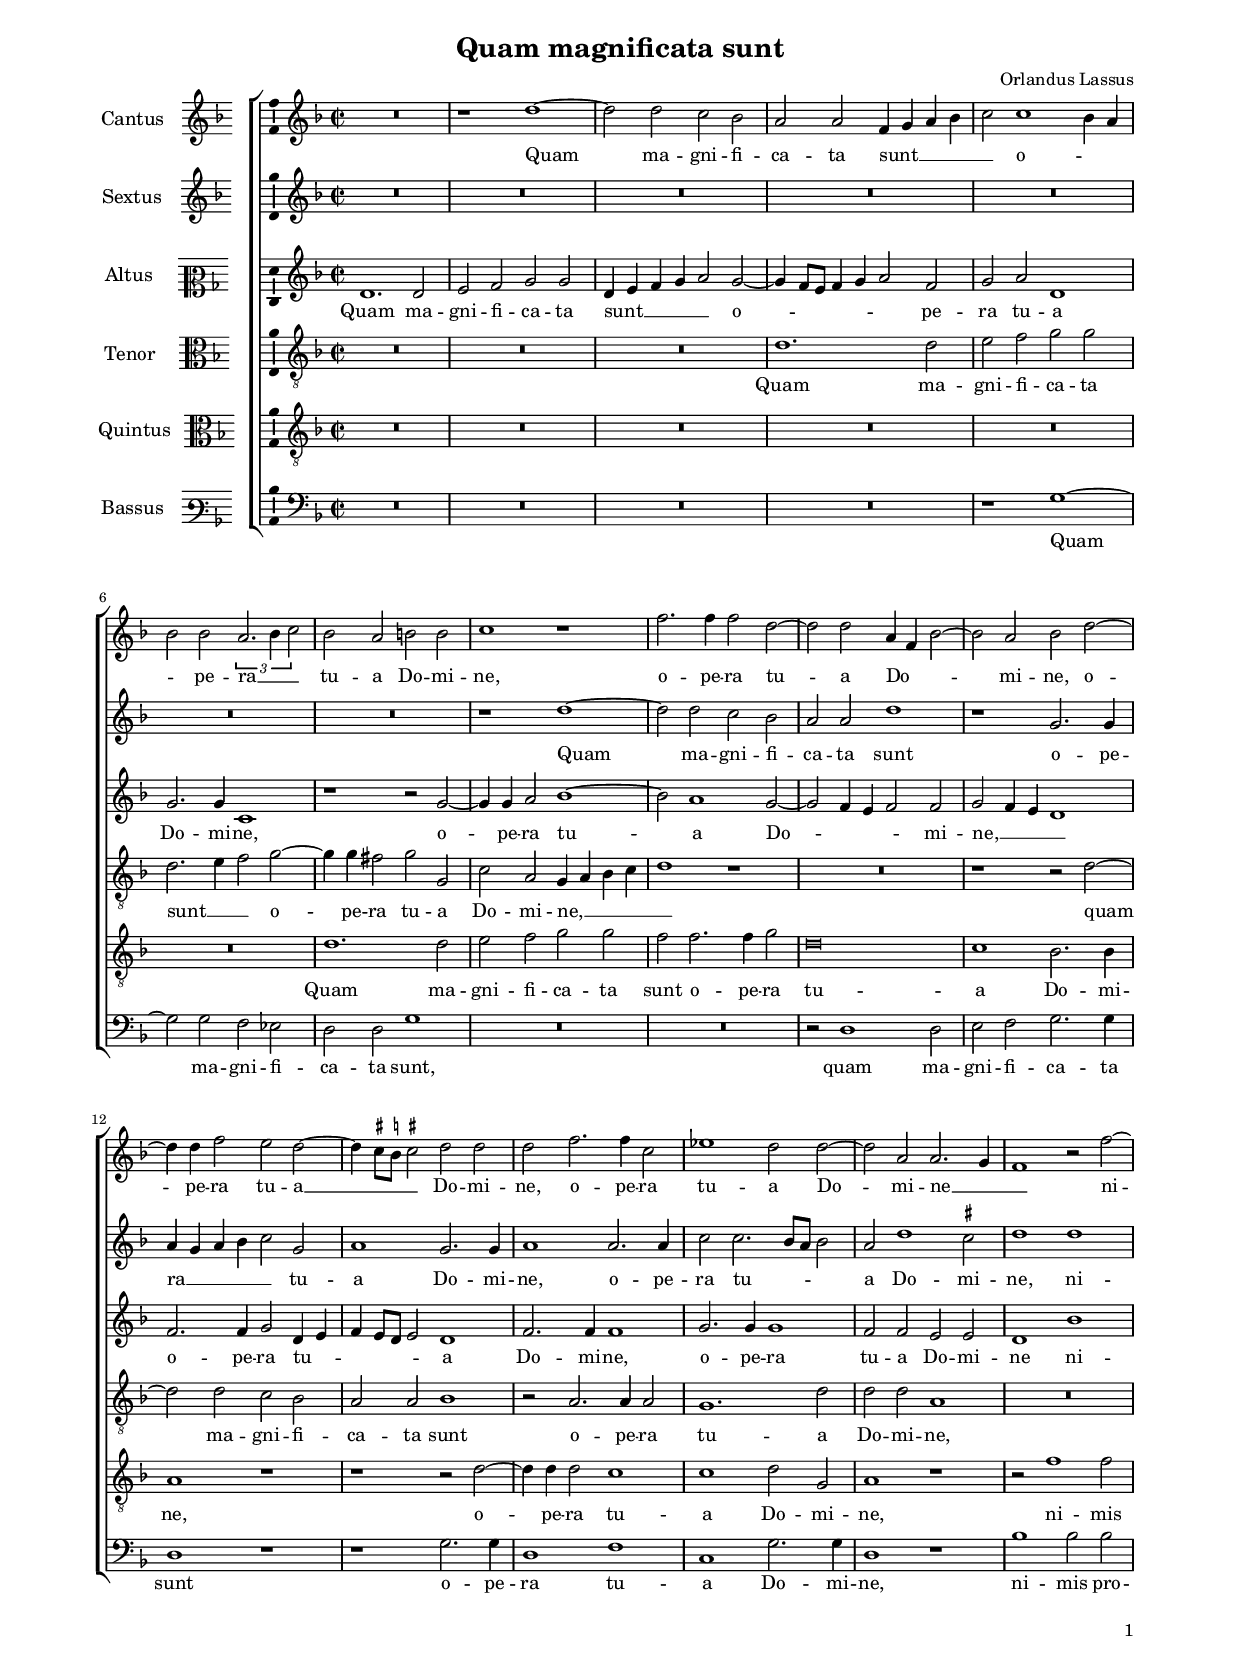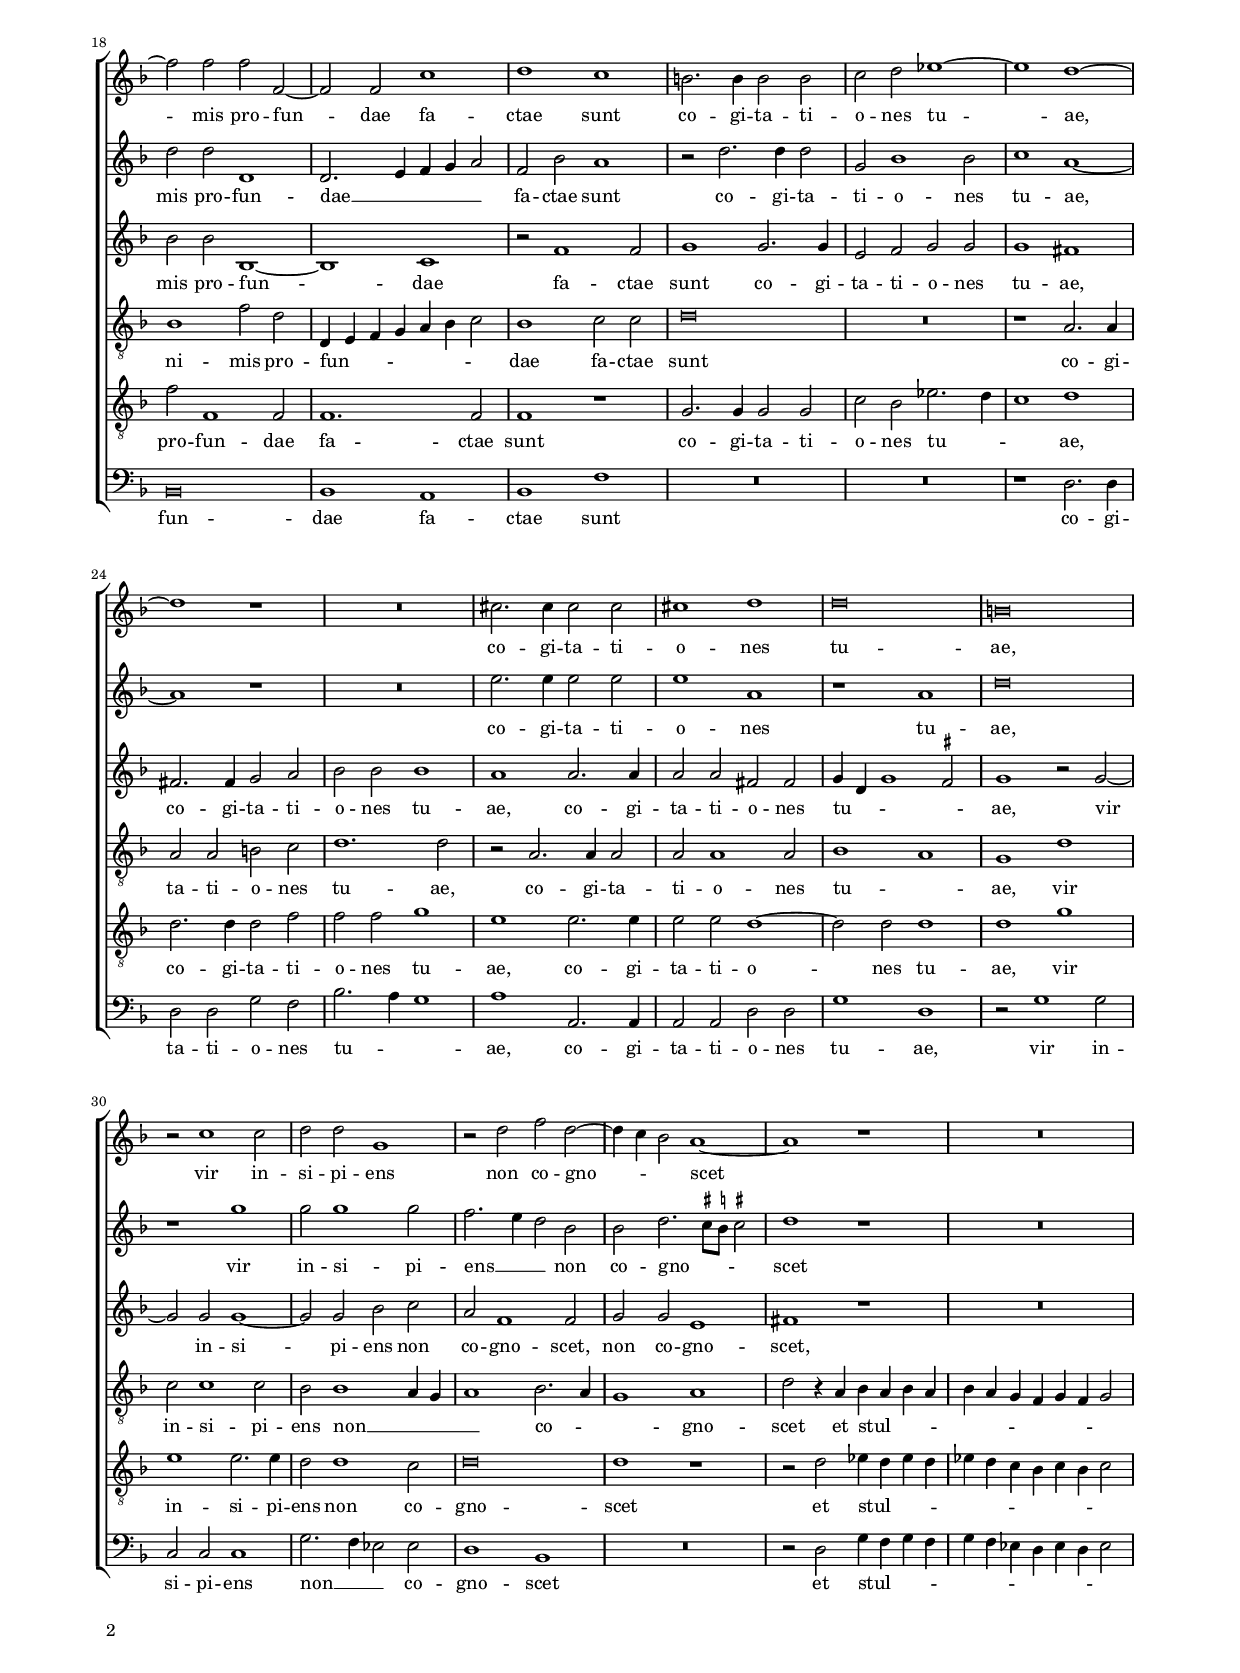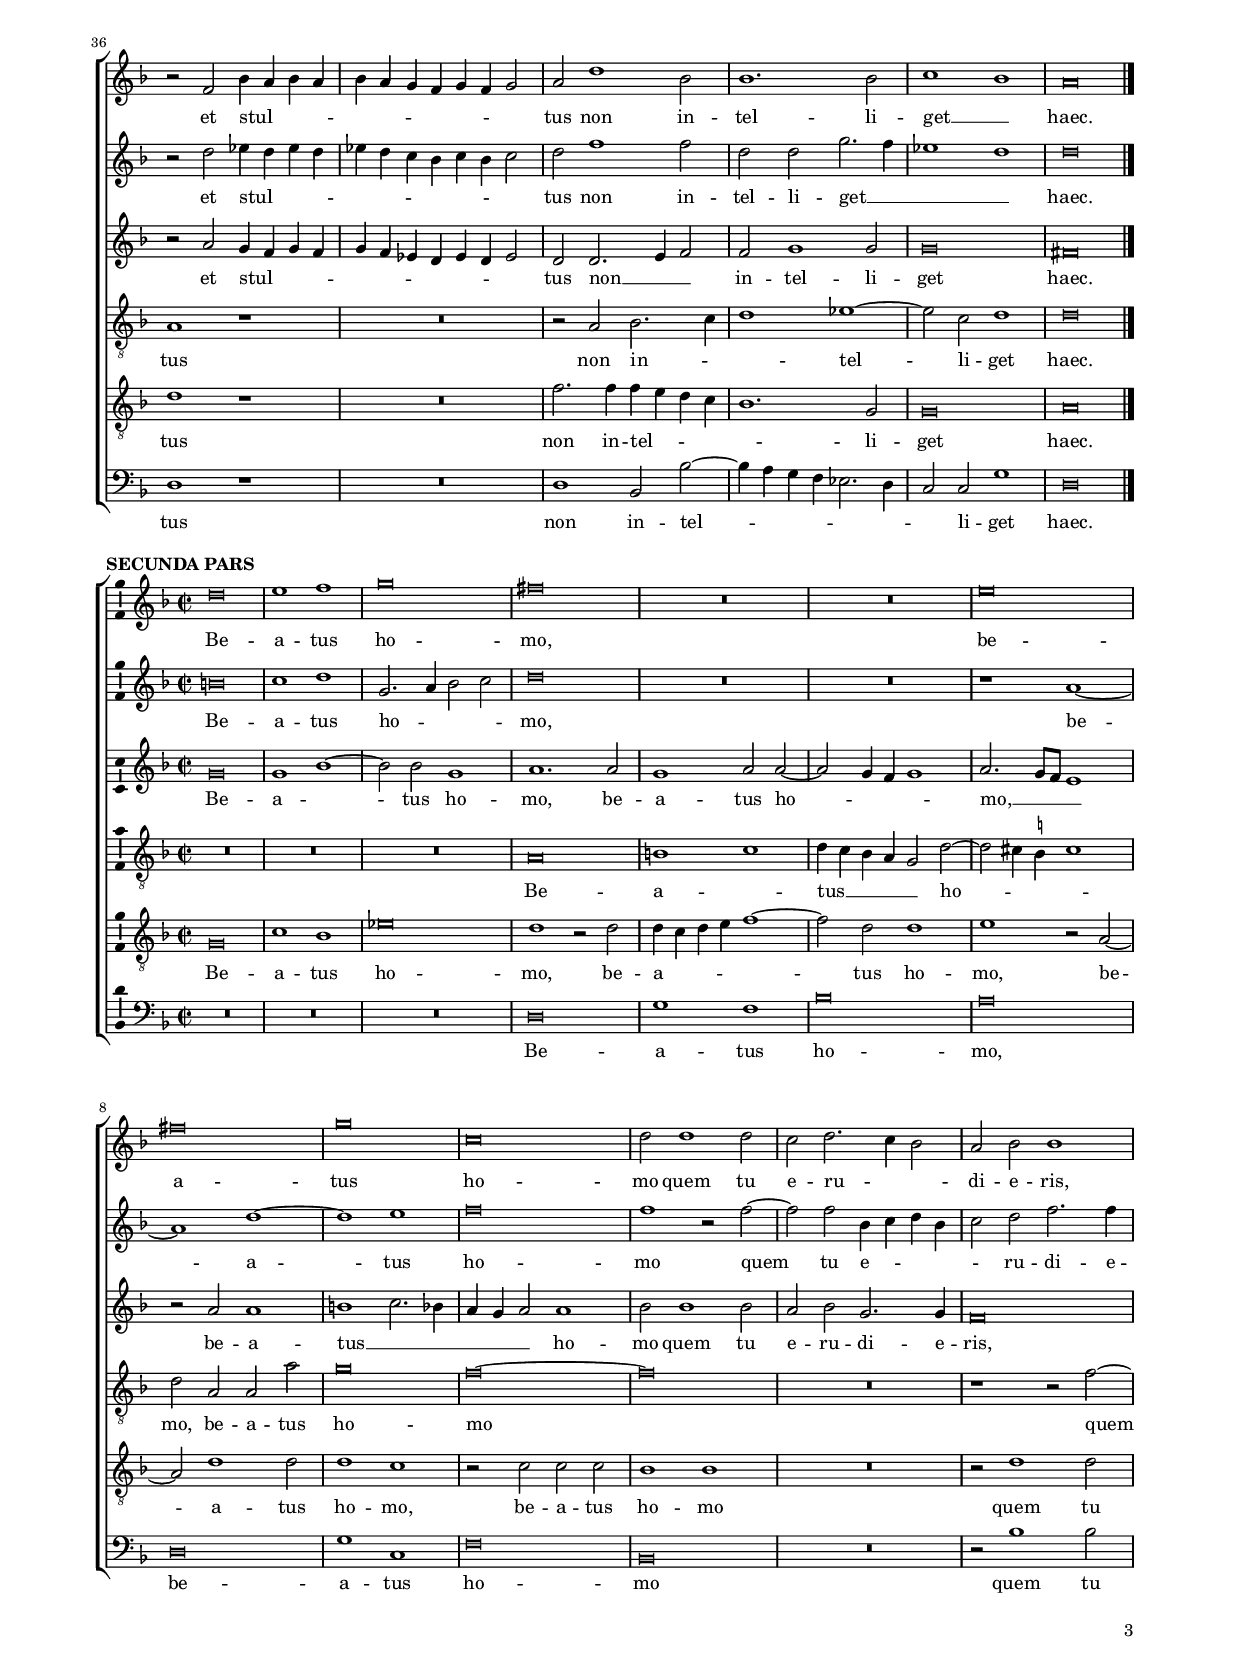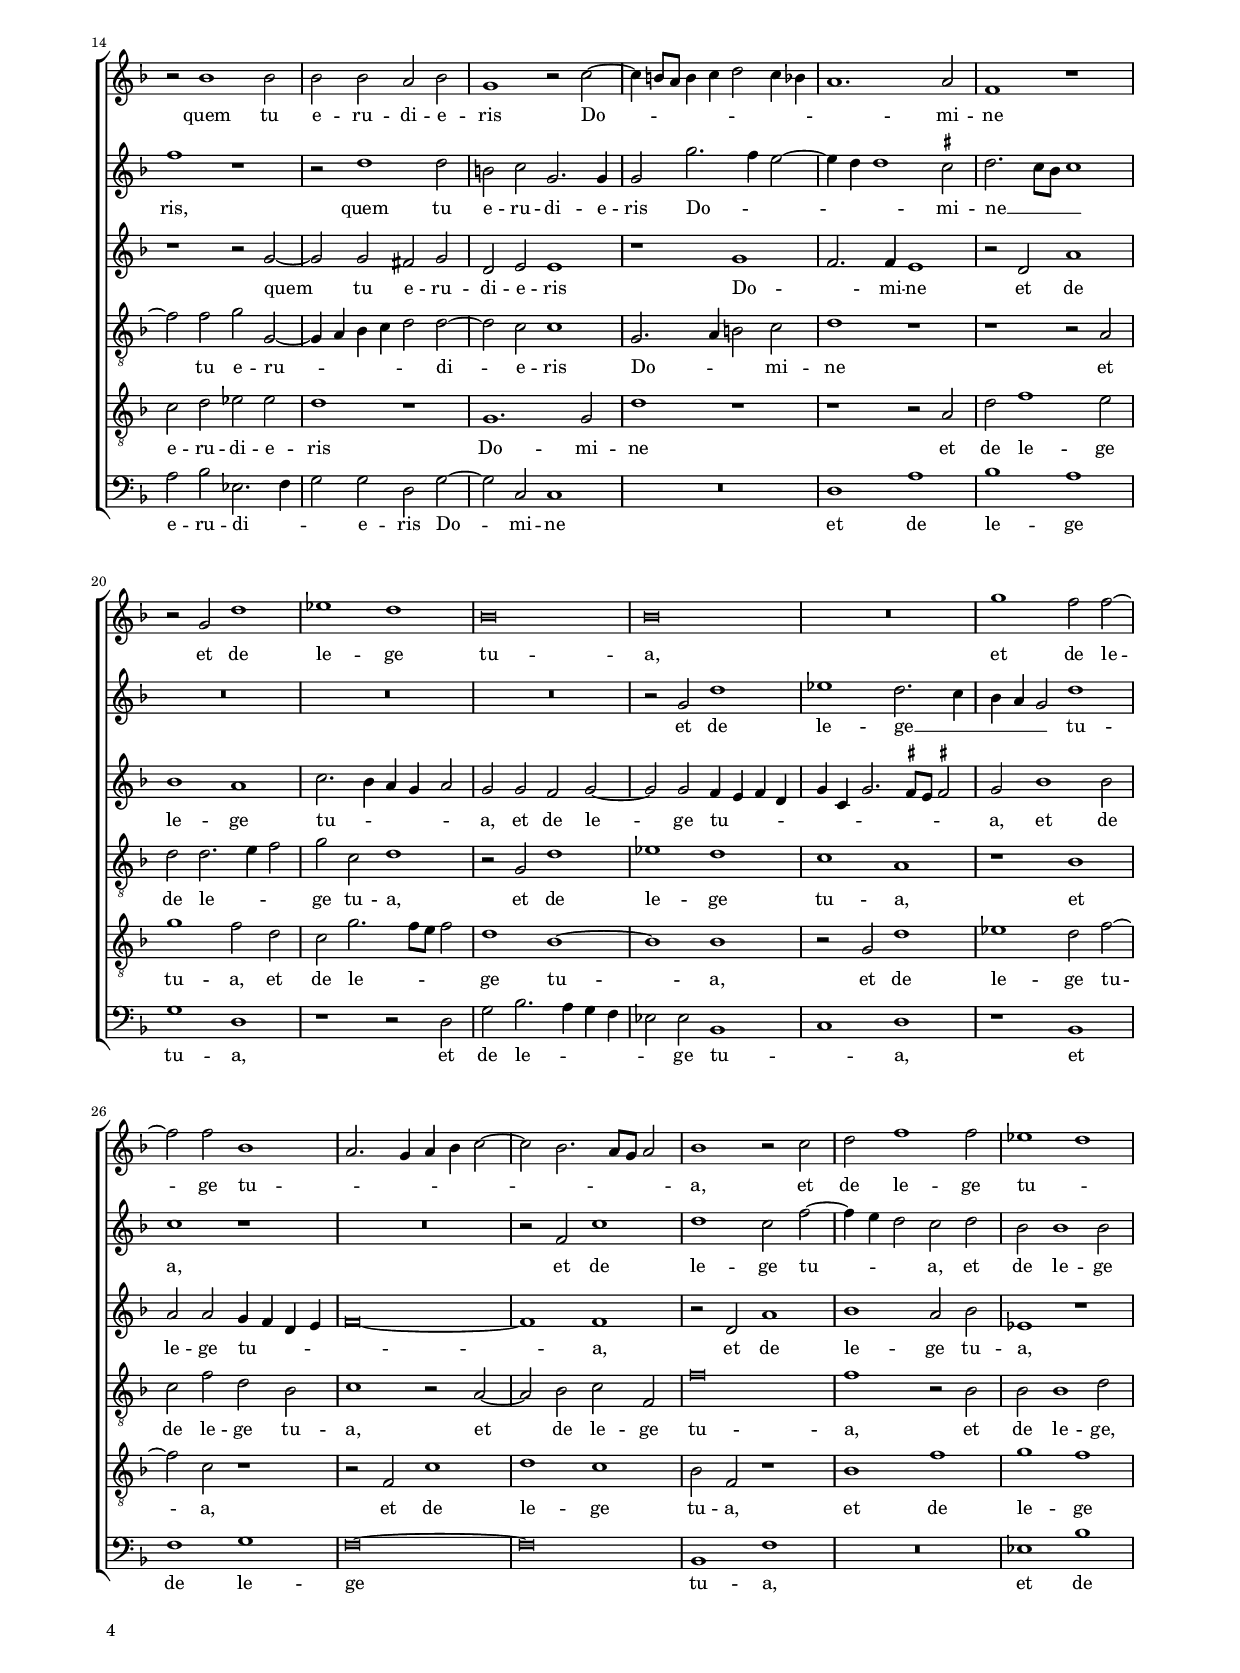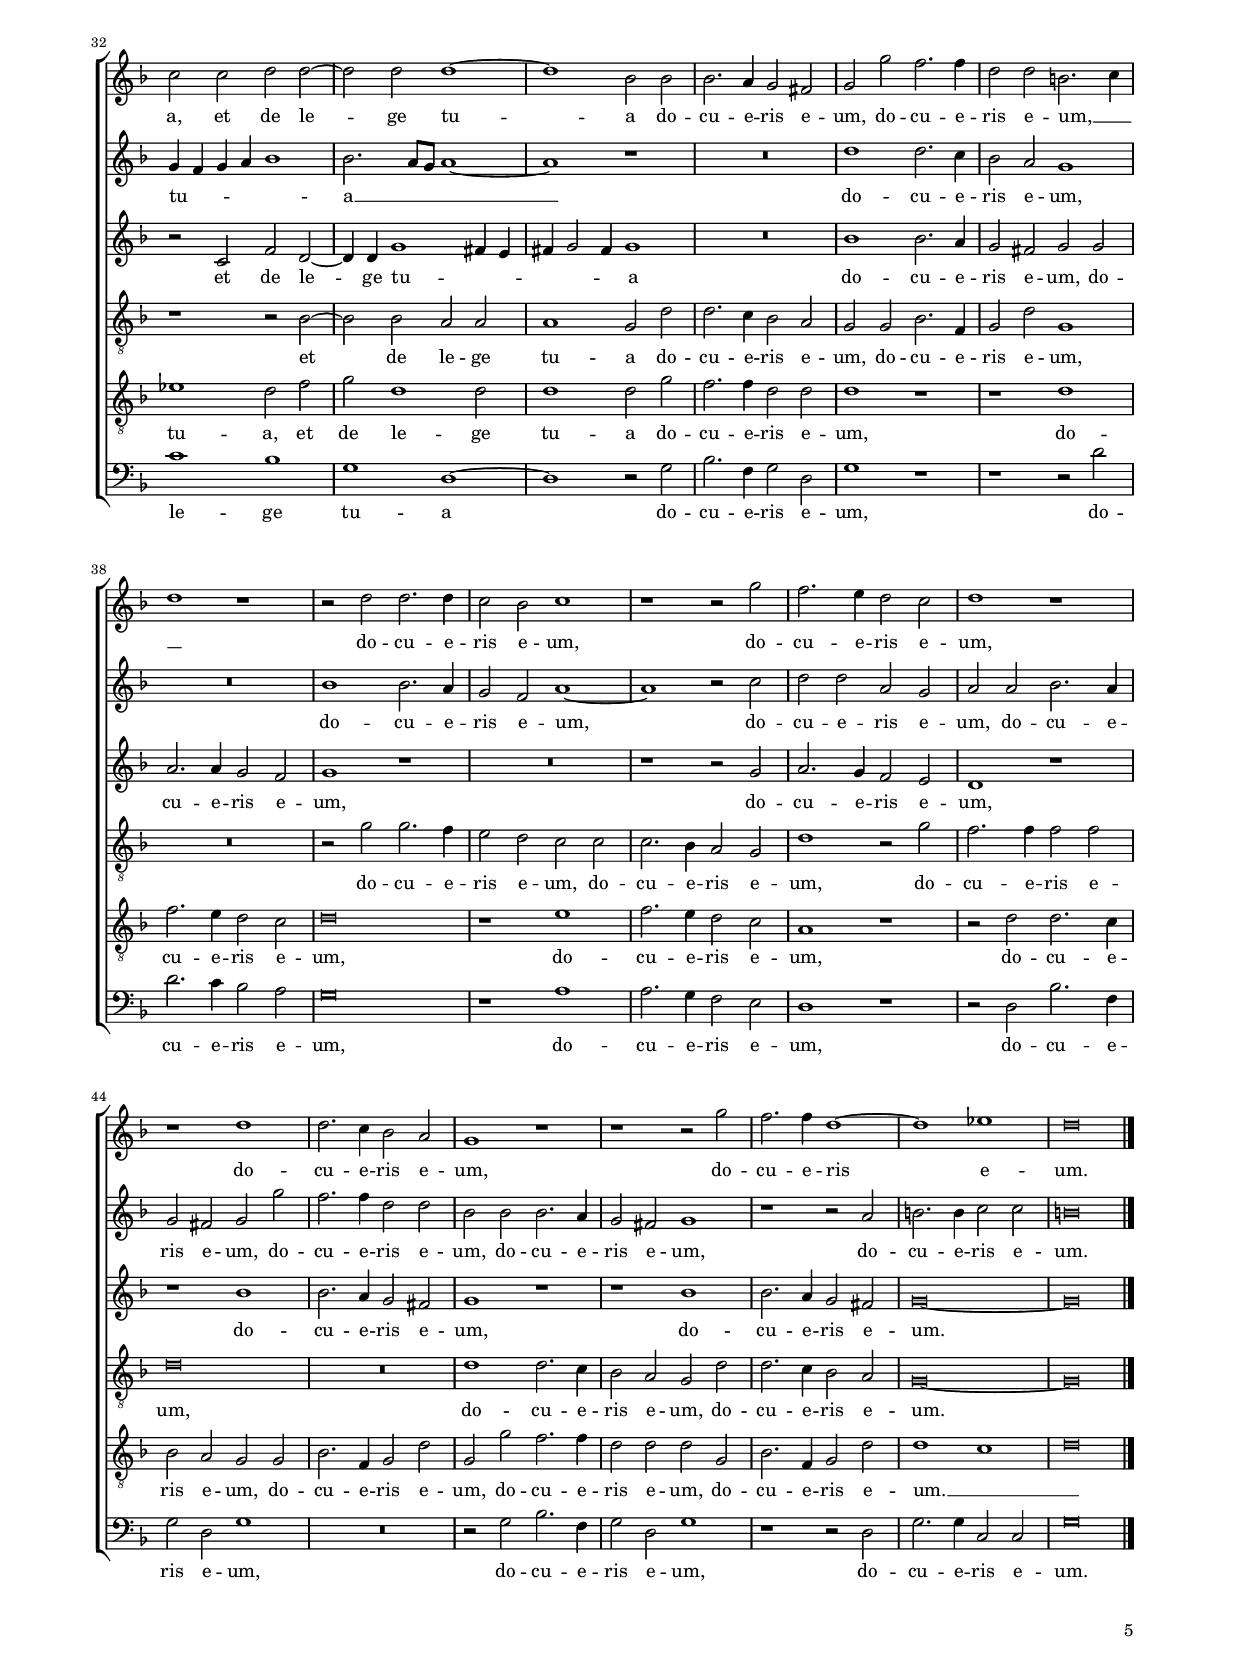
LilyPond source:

\header
{
  title="Quam magnificata sunt"
  composer="Orlandus Lassus"
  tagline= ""
}

\version "2.22.0"
\include "deutsch.ly"
#(set-global-staff-size 15)
% #(set-default-paper-size "letter")
#(ly:set-option 'point-and-click #f)


	ficta = { \once \set suggestAccidentals = ##t }
	
	forget = #(define-music-function (music) (ly:music?) #{
		\accidentalStyle forget
		$music
		\accidentalStyle default
		#})


\paper
	{
	top-margin = 1.5 \cm
	bottom-margin = 1 \cm
	left-margin = 1.8 \cm
	right-margin = 1.8 \cm
	ragged-bottom = ##f
	ragged-last-bottom = ##t
	print-page-number = ##f
	score-system-spacing = #'((basic-distance . 17) (minimum-distance . 14) (padding . 5) (strechability . 250))
	system-system-spacing = #'((basic-distance . 17) (minimum-distance . 14) (padding . 5) (strechability . 250))
    oddFooterMarkup=\markup   \fill-line { "" \fromproperty #'page:page-number-string }
    evenFooterMarkup=\markup  \fill-line { \fromproperty #'page:page-number-string "" }
    last-bottom-spacing = #'((basic-distance . 12) (minimum-distance . 7) (padding . 4))
	systems-per-page = 3
%	min-systems-per-page = 3
	}

global = {
	\key f \major
	\time 2/2 \set Score.measureLength = #(ly:make-moment 2/1)
    \set Score.tempoHideNote = ##t
    \tempo 2 = 90
    \skip 1*2*41 \bar "|."
	}


incipitcantus = \markup { \score {
	{
	\set Staff.instrumentName = \markup { \fontsize #1 "Cantus" }
	\key f \major
	\clef violin
	s4 \bar ""
	}
	\layout  {
	raggedright = ##t
	indent = 1.6 \cm
	line-width = 2.2 \cm
	\context { \Staff \remove Time_signature_engraver }
	\override Staff.Clef.Y-extent = #'(0 . 0)
	}} \hspace #1 }


incipitsextus = \markup { \score {
	{
	\set Staff.instrumentName = \markup { \fontsize #1 "Sextus" }
	\key f \major
	\clef violin
	s4 \bar ""
	}
	\layout  {
	raggedright = ##t
	indent = 1.6 \cm
	line-width = 2.2 \cm
	\context { \Staff \remove Time_signature_engraver }
	\override Staff.Clef.Y-extent = #'(0 . 0)
	}} \hspace #1 }
      
      
incipitaltus = \markup { \score {
	{
	\set Staff.instrumentName = \markup { \fontsize #1 "Altus" }
	\key f \major
	\clef mezzosoprano
        s4 \bar ""
	}
	\layout  {
	raggedright = ##t
	indent = 1.6 \cm
	line-width = 2.2 \cm
	\context { \Staff \remove Time_signature_engraver }
	\override Staff.Clef.Y-extent = #'(0 . 0)
	}} \hspace #1 }


incipittenor = \markup { \score {
	{
	\set Staff.instrumentName = \markup { \fontsize #1 "Tenor" }
	\key f \major
	\clef alto
	s4 \bar ""
	}
	\layout  {
	raggedright = ##t
	indent = 1.6 \cm
	line-width = 2.2 \cm
	\context { \Staff \remove Time_signature_engraver }
	\override Staff.Clef.Y-extent = #'(0 . 0)
	}} \hspace #1 }
      
      
incipitquintus = \markup { \score {
	{
	\set Staff.instrumentName = \markup { \fontsize #1 "Quintus" }
	\key f \major
	\clef alto
	s4 \bar ""
	}
	\layout  {
	raggedright = ##t
	indent = 1.6 \cm
	line-width = 2.2 \cm
	\context { \Staff \remove Time_signature_engraver }
	\override Staff.Clef.Y-extent = #'(0 . 0)
	}} \hspace #1 }
      
      
incipitbassus = \markup { \score {
	{
	\set Staff.instrumentName = \markup { \fontsize #1 "Bassus" }
	\key f \major
	\clef varbaritone
	s4 \bar ""
	}
	\layout  {
	raggedright = ##t
	indent = 1.6 \cm
	line-width = 2.2 \cm
	\context { \Staff \remove Time_signature_engraver }
	\override Staff.Clef.Y-extent = #'(0 . 0)
	}} \hspace #1 }


cantus =  \relative c''
	{
	R\breve
	r1 d~
	d2 d c b
	a2 a f4 g a b
%5
	c2 c1 b4 a |
        b2 b \tuplet 3/2 { a2. b4 c2 }
	b2 a h h
	c1 r
	f2. f4 f2 d~
%10
	d2 d a4 f b2~ |
	b2 a b d~
	d4 d f2 e d~
	d4 \ficta cis8 \ficta h \ficta cis!2 d d
	d2 f2. f4 c2
%15
	es1 d2 d~ |
	d2 a a2. g4
	f1 r2 f'~
	f2 f f f,~
	f2 f c'1
%20
	d1 c |
	h2. h4 h2 h
	c2 d es1~
	es1 d~
	d1 r
%25
	R\breve |
	cis2. cis4 cis2 cis
	cis1 d
	d\breve
	h\breve
%30
	r2 c1 c2 |
	d2 d g,1
	r2 d' f d~
	d4 c b2 a1~
	a1 r
%35
	R\breve |
	r2 f b4 a b a
	b4 a g f g f g2
	a2 d1 b2
	b1. b2
%40
	c1 b |
	a\breve |
	}


sextus = \relative c''
	{
	R\breve
	R\breve
	R\breve
	R\breve
%5
	R\breve |
	R\breve
	R\breve
	r1 d~
	d2 d c b
%10
	a2 a d1 |
	r1 g,2. g4
	a4 g a b c2 g
	a1 g2. g4
	a1 a2. a4
%15
	c2 c2. b8 a b2 |
	a2 d1 \ficta cis2
	d1 d
	d2 d d,1
	d2. e4 f g a2
%20
	f2 b a1 |
	r2 d2. d4 d2
	g,2 b1 b2
	c1 a~
	a1 r
%25
	R\breve |
	e'2. e4 e2 e
	e1 a,
	r1 a
	d\breve
%30
	r1 g |
	g2 g1 g2
	f2. e4 d2 b
	b2 d2. \ficta cis8 \ficta h \ficta cis!2
	d1 r
%35
	R\breve |
	r2 d es4 d es d
	es4 d c b c b c2
	d2 f1 f2
	d2 d g2. f4
%40
	es1 d |
	d\breve |
	}


altus =  \relative c'
    {
	d1. d2
	e2 f g g
	d4 e f g a2 g~
	g4 f8 e f4 g a2 f
%5
	g2 a d,1 |
	g2. g4 c,1
	r1 r2 g'~
	g4 g a2 b1~
	b2 a1 g2~
%10
	g2 f4 e f2 f |
	g2 f4 e d1
	f2. f4 g2 d4 e
	f4 e8 d e2 d1
	f2. f4 f1
%15
	g2. g4 g1 |
	f2 f e e
	d1 b'
	b2 b b,1~
	b1 c
%20
	r2 f1 f2 |
	g1 g2. g4
	e2 f g g
	g1 fis
	fis2. fis4 g2 a
%25
	b2 b b1 |
	a1 a2. a4
	a2 a fis fis
	g4 d g1 \ficta fis2
	g1 r2 g~
%30
	g2 g g1~ |
	g2 g b c
	a2 f1 f2
	g2 g e1
	fis1 r
%35
	R\breve |
	r2 a g4 f g f
	g4 f es d es d es2
	d2 d2. e4 f2
	f2 g1 g2
%40
	g\breve |
	fis\breve |
	}


tenor =  \relative c'
	{
	R\breve
	R\breve
	R\breve
	d1. d2
%5
	e2 f g g |
	d2. e4 f2 g~
	g4 g fis2 g g,
	c2 a g4 a b c
	d1 r
%10
	R\breve |
	r1 r2 d~
	d2 d c b
	a2 a b1
	r2 a2. a4 a2
%15
	g1. d'2 |
	d2 d a1
	R\breve
	b1 f'2 d
	d,4 e f g a b c2
%20
	b1 c2 c |
	d\breve
	R\breve
	r1 a2. a4
	a2 a h c
%25
	d1. d2 |
	r2 a2. a4 a2
	a2 a1 a2
	b1 a
	g1 d'
%30
	c2 c1 c2 |
	b2 b1 a4 g
	a1 b2. a4
	g1 a
	d2 r4 a b a b a
%35
	b4 a g f g f g2 |
	a1 r
	R\breve
	r2 a b2. c4
	d1 es~
%40
	es2 c d1 |
	d\breve |
	}


quintus  =  \relative c'
	{
	R\breve
	R\breve
	R\breve
	R\breve
%5
	R\breve |
	R\breve
	d1. d2
	e2 f g g
	f2 f2. f4 g2
%10
	d\breve |
	c1 b2. b4
	a1 r
	r1 r2 d~
	d4 d d2 c1
%15
	c1 d2 g, |
	a1 r
	r2 f'1 f2
	f2 f,1 f2
	f1. f2
%20
	f1 r |
	g2. g4 g2 g
	c2 b es2. d4
	c1 d
	d2. d4 d2 f
%25
	f2 f g1 |
	e1 e2. e4
	e2 e d1~
	d2 d d1
	d1 g
%30
	e1 e2. e4 |
	d2 d1 c2
	d\breve
	d1 r
	r2 d es4 d es d
%35
	es4 d c b c b c2 |
	d1 r
	R\breve
	f2. f4 f4 e d c
	b1. g2
%40
	g\breve |
	a\breve |
	}


bassus  =  \relative c
	{
	R\breve
	R\breve
	R\breve
	R\breve
%5
	r1 g'~ |
	g2 g f es
	d2 d g1
	R\breve
	R\breve
%10
	r2 d1 d2 |
	e2 f g2. g4
	d1 r
	r1 g2. g4
	d1 f
%15
	c1 g'2. g4 |
	d1 r
	b'1 b2 b
	b,\breve
	b1 a
%20
	b1 f' |
	R\breve
	R\breve
	r1 d2. d4
	d2 d g f
%25
	b2. a4 g1 |
	a1 a,2. a4
	a2 a d d
	g1 d
	r2 g1 g2
%30
	c,2 c c1 |
	g'2. f4 es2 es
	d1 b
	R\breve
	r2 d g4 f g f
%35
	g4 f es d es d es2 |
	d1 r
	R\breve
	d1 b2 b'~
	b4 a g f es2. d4
%40
	c2 c g'1 |
	d\breve |
	}


lyricscantus = \lyricmode {
	Quam ma -- gni -- fi -- ca -- ta sunt __ _ _ _ _ o -- _ _ _ pe -- ra __ _ _ tu -- a Do -- mi -- ne,
        o -- pe -- ra tu -- a Do -- _ _ mi -- ne,
        o -- pe -- ra tu -- a __ _ _ _ Do -- mi -- ne,
        o -- pe -- ra tu -- a Do -- mi -- ne __ _ _
        ni -- mis pro -- fun -- dae fa -- ctae sunt
        co -- gi -- ta -- ti -- o -- nes tu -- ae,
        co -- gi -- ta -- ti -- o -- nes tu -- ae,
        vir in -- si -- pi -- ens non co -- gno -- _ _ scet
        et stul -- _ _ _ _ _ _ _ _ _ _ tus non in -- tel -- li -- get __ _ haec.
	}


lyricssextus = \lyricmode {
	Quam ma -- gni -- fi -- ca -- ta sunt o -- pe -- ra __ _ _ _ _ tu -- a Do -- mi -- ne,
        o -- pe -- ra tu -- _ _ _ a Do -- mi -- ne,
        ni -- mis pro -- fun -- dae __ _ _ _ _ fa -- ctae sunt
        co -- gi -- ta -- ti -- o -- nes tu -- ae,
        co -- gi -- ta -- ti -- o -- nes tu -- ae,
        vir in -- si -- pi -- ens __ _ _ non co -- gno -- _ _ _ scet
        et stul -- _ _ _ _ _ _ _ _ _ _ tus non in -- tel -- li -- get __ _ _ _ haec.
	}
	
	
lyricsaltus = \lyricmode {
	Quam ma -- gni -- fi -- ca -- ta sunt __ _ _ _ _ o -- _ _ _ _ _ pe -- ra tu -- a Do -- mi -- ne,
        o -- pe -- ra tu -- a Do -- _ _ _ mi -- ne, __ _ _ _ 
        o -- pe -- ra tu -- _ _ _ _ _ a Do -- mi -- ne,
        o -- pe -- ra tu -- a Do -- mi -- ne
        ni -- mis pro -- fun -- dae fa -- ctae sunt
        co -- gi -- ta -- ti -- o -- nes tu -- ae,
        co -- gi -- ta -- ti -- o -- nes tu -- ae,
        co -- gi -- ta -- ti -- o -- nes tu -- _ _ _ ae,
        vir in -- si -- pi -- ens non co -- gno -- scet,
        non co -- gno -- scet,
        et stul -- _ _ _ _ _ _ _ _ _ _ tus non __ _ _ in -- tel -- li -- get haec.
	}


lyricstenor = \lyricmode {
	Quam ma -- gni -- fi -- ca -- ta sunt __ _ _ o -- pe -- ra tu -- a Do -- mi -- ne, __ _ _ _ _
        quam ma -- gni -- fi -- ca -- ta sunt o -- pe -- ra tu -- a Do -- mi -- ne,
        ni -- mis pro -- fun -- _ _ _ _ _ _ dae fa -- ctae sunt
        co -- gi -- ta -- ti -- o -- nes tu -- ae,
        co -- gi -- ta -- ti -- o -- nes tu -- _ ae,
        vir in -- si -- pi -- ens non __ _ _ _ co -- _ _ gno -- scet
        et stul -- _ _ _ _ _ _ _ _ _ _ tus non in -- _ _ tel -- li -- get haec.
	}


lyricsquintus = \lyricmode {
	Quam ma -- gni -- fi -- ca -- ta sunt o -- pe -- ra tu -- a Do -- mi -- ne,
        o -- pe -- ra tu -- a Do -- mi -- ne,
        ni -- mis pro -- fun -- dae fa -- ctae sunt
        co -- gi -- ta -- ti -- o -- nes tu -- _ _ ae,
        co -- gi -- ta -- ti -- o -- nes tu -- ae,
        co -- gi -- ta -- ti -- o -- nes tu -- ae,
        vir in -- si -- pi -- ens non co -- gno -- scet
        et stul -- _ _ _ _ _ _ _ _ _ _ tus non in -- tel -- _ _ _ _ li -- get haec.
	}


lyricsbassus = \lyricmode {
	Quam ma -- gni -- fi -- ca -- ta sunt,
        quam ma -- gni -- fi -- ca -- ta sunt o -- pe -- ra tu -- a Do -- mi -- ne,
        ni -- mis pro -- fun -- dae fa -- ctae sunt
        co -- gi -- ta -- ti -- o -- nes tu -- _ _ ae,
        co -- gi -- ta -- ti -- o -- nes tu -- ae,
        vir in -- si -- pi -- ens non __ _ _ co -- gno -- scet
        et stul -- _ _ _ _ _ _ _ _ _ _ tus non in -- tel -- _ _ _ _ _ _ li -- get haec.
	}


\score
{  
	\transpose c c {
	\new ChoirStaff \with { \override StaffGrouper.staff-staff-spacing.basic-distance = #11.5 }
	<<

	\new Staff << \global
	\new Voice="v1" {
		\set Staff.instrumentName=\incipitcantus
		\set Staff.midiInstrument = "reed organ"
		\clef "treble"
		\cantus }
	\new Lyrics \lyricsto "v1" {\lyricscantus }
	>>


	\new Staff << \global
	\new Voice="v6" {
		\set Staff.instrumentName=\incipitsextus
		\set Staff.midiInstrument = "reed organ"
		\clef "treble" 
		\sextus}
	\new Lyrics \lyricsto "v6" {\lyricssextus }
	>>


	\new Staff << \global
	\new Voice="v2" {
		\set Staff.instrumentName=\incipitaltus
		\set Staff.midiInstrument = "reed organ"
		\clef "treble" 
		\altus}
	\new Lyrics \lyricsto "v2" {\lyricsaltus }
	>>


	\new Staff << \global
	\new Voice="v3" {
		\set Staff.instrumentName=\incipittenor
		\set Staff.midiInstrument = "reed organ"
		\clef "G_8"
		\tenor }
	\new Lyrics \lyricsto "v3" {\lyricstenor }
	>>


	\new Staff << \global
	\new Voice="v5" {
		\set Staff.instrumentName=\incipitquintus
		\set Staff.midiInstrument = "reed organ"
		\clef "G_8"
		\quintus}
	\new Lyrics \lyricsto "v5" {\lyricsquintus }
	>>


	\new Staff << \global
	\new Voice="v4" {
		\set Staff.instrumentName=\incipitbassus
		\set Staff.midiInstrument = "reed organ"
		\clef "bass" 
		\bassus }
	\new Lyrics \lyricsto "v4" {\lyricsbassus}
	>>

	>>
	} % transpose

	\layout
	{
    indent = 2.6 \cm
%	\context { \Lyrics \override VerticalAxisGroup.nonstaff-relatedstaff-spacing.padding = #2 }
%	\context { \Lyrics \override LyricText.font-size = #1 }
  	\context { \Staff \consists "Ambitus_engraver" }
	\context { \Staff \override TimeSignature.break-visibility = #end-of-line-invisible }
	\context { \Score \override BarNumber.padding = #2 }
	\context { \Voice \override NoteHead.style = #'baroque }
	}

\midi
	{
	}

}

%%%%%%%%%%%%%%%%%%%%  PARS SECUNDA


global = {
	\key f \major
	\time 2/2 \set Score.measureLength = #(ly:make-moment 2/1)
    \set Score.tempoHideNote = ##t
    \tempo 2 = 90
    \skip 1*2*50 \bar "|."
	}


cantus =  \relative c''
	{
	d\breve
	e1 f
	g\breve
	fis\breve
%5
	R\breve |
	R\breve
	e\breve
	fis\breve
	g\breve
%10
	c,\breve |
	d2 d1 d2
	c2 d2. c4 b2
	a2 b b1
	r2 b1 b2
%15
	b2 b a b |
	g1 r2 c~
	c4 h8 a h4 c d2 c4 b
	a1. a2
	f1 r
%20
	r2 g d'1 |
	es1 d
	b\breve
	b\breve
	R\breve
%25
	g'1 f2 f~ |
	f2 f b,1
	a2. g4 a b c2~
	c2 b2. a8 g a2
	b1 r2 c
%30
	d2 f1 f2 |
	es1 d
	c2 c d d~
	d2 d d1~
	d1 b2 b
%35
	b2. a4 g2 fis |
	g2 g' f2. f4
	d2 d h2. c4
	d1 r
	r2 d d2. d4
%40
	c2 b c1 |
	r1 r2 g'
	f2. e4 d2 c
	d1 r
	r1 d
%45
	d2. c4 b2 a |
	g1 r
	r1 r2 g'
	f2. f4 d1~
	d1 es
%50
	d\breve |
	}


sextus = \relative c''
	{
	h\breve
	c1 d
	g,2. a4 b2 c
	d\breve
%5
	R\breve |
	R\breve
	r1 a~
	a1 d~
	d1 e
%10
	f\breve |
	f1 r2 f~
	f2 f b,4 c d b 
	c2 d f2. f4
	f1 r
%15
	r2 d1 d2 |
	h2 c g2. g4
	g2 g'2. f4 e2~
	e4 d d1 \ficta cis2
	d2. c8 b c1
%20
	R\breve |
	R\breve
	R\breve
        r2 g d'1
	es1 d2. c4
%25
	b4 a g2 d'1 |
	c1 r
	R\breve
	r2 f, c'1
	d1 c2 f~
%30
	f4 e d2 c d |
	b2 b1 b2
	g4 f g a b1
	b2. a8 g a1~
	a1 r
%35
	R\breve |
	d1 d2. c4
	b2 a g1
	R\breve
	b1 b2. a4
%40
	g2 f a1~ |
	a1 r2 c
	d2 d a g
	a2 a b2. a4
	g2 fis g g'
%45
	f2. f4 d2 d |
	b2 b b2. a4
	g2 fis g1
	r1 r2 a
	h2. h4 c2 c
%50
	h\breve |
	}


altus =  \relative c'
    {
	g'\breve
	g1 b~
	b2 b g1
	a1. a2
%5
	g1 a2 a~ |
	a2 g4 f g1
	a2. g8 f e1
	r2 a a1
	h1 c2. b4
%10
	a4 g a2 a1 |
	b2 b1 b2
	a2 b g2. g4
	f\breve
	r1 r2 g~
%15
	g2 g fis g |
	d2 e e1
	r1 g
	f2. f4 e1
	r2 d a'1
%20
	b1 a |
	c2. b4 a g a2
	g2 g f g~
	g2 g f4 e f d
	g4 c, g'2. \ficta fis8 e \ficta fis!2
%25
	g2 b1 b2 |
	a2 a g4 f d e
	f\breve~
	f1 f
	r2 d a'1
%30
	b1 a2 b |
	es,1 r
	r2 c f d~
	d4 d g1 fis4 e
	fis4 g2 fis4 g1
%35
	R\breve |
	b1 b2. a4
	g2 fis g g
	a2. a4 g2 f
	g1 r
%40
	R\breve |
	r1 r2 g
        a2. g4 f2 e
	d1 r	
	r1 b'
%45
	b2. a4 g2 fis |
	g1 r
	r1 b
	b2. a4 g2 fis
	g\breve~
%50
	g\breve |
	}


tenor =  \relative c'
	{
	R\breve
	R\breve
	R\breve
	a\breve
%5
	h1 c |
	d4 c b a g2 d'~
	d2 cis4 \ficta h cis1
	d2 a a a'
	g\breve
%10
	f\breve~ |
	f\breve
	R\breve
	r1 r2 f~
	f2 f g g,~
%15
	g4 a b c d2 d~ |
	d2 c c1
	g2. a4 h2 c
	d1 r
	r1 r2 a
%20
	d2 d2. e4 f2 |
	g2 c, d1
	r2 g, d'1
	es1 d
	c1 a
%25
	r1 b |
	c2 f d b
	c1 r2 a~
	a2 b c f,
	f'\breve
%30
	f1 r2 b, |
	b2 b1 d2
	r1 r2 b~
	b2 b a a
	a1 g2 d'
%35
	d2. c4 b2 a |
	g2 g b2. f4
	g2 d' g,1
	R\breve
	r2 g' g2. f4
%40
	e2 d c c |
	c2. b4 a2 g
	d'1 r2 g
	f2. f4 f2 f
	d\breve
%45
	R\breve |
	d1 d2. c4
	b2 a g d'
	d2. c4 b2 a
	g\breve~
%50
        g\breve |
	}


quintus  =  \relative c'
	{
	g\breve
	c1 b
	es\breve
	d1 r2 d
%5
	d4 c d e f1~ |
	f2 d d1
	e1 r2 a,~
	a2 d1 d2
	d1 c
%10
	r2 c c c |
	b1 b
	R\breve
	r2 d1 d2
	c2 d es es
%15
	d1 r |
	g,1. g2
	d'1 r
	r1 r2 a
	d2 f1 e2
%20
	g1 f2 d |
	c2 g'2. f8 e f2
	d1 b~
	b1 b
	r2 g d'1
%25
	es1 d2 f~ |
	f2 c r1
	r2 f, c'1
	d1 c
	b2 f r1
%30
	b1 f' |
	g1 f
	es1 d2 f
	g2 d1 d2
	d1 d2 g
%35
	f2. f4 d2 d |
	d1 r
	r1 d
	f2. e4 d2 c
	d\breve
%40
	r1 e |
	f2. e4 d2 c
	a1 r
	r2 d d2. c4
	b2 a g g
%45
	b2. f4 g2 d' |
	g,2 g' f2. f4
	d2 d d g,
	b2. f4 g2 d'
	d1 c
%50
	d\breve |
	}


bassus  =  \relative c
	{
	R\breve
	R\breve
	R\breve
	d\breve
%5
	g1 f |
	b\breve
	a\breve
	d,\breve
	g1 c,
%10
	f\breve |
	b,\breve
	R\breve
	r2 b'1 b2
	a2 b es,2. f4
%15
	g2 g d g~ |
	g2 c, c1
	R\breve
	d1 a'
	b1 a
%20
	g1 d |
	r1 r2 d
	g2 b2. a4 g f
	es2 es b1
	c1 d
%25
	r1 b |
	f'1 g
	f\breve~
	f\breve
	b,1 f'
%30
	R\breve |
	es1 b'
	c1 b
	g1 d~
	d1 r2 g
%35
	b2. f4 g2 d |
	g1 r
	r1 r2 d'
	d2. c4 b2 a
	g\breve
%40
	r1 a |
	a2. g4 f2 e
	d1 r
	r2 d b'2. f4
	g2 d g1
%45
	R\breve |
	r2 g b2. f4
	g2 d g1
	r1 r2 d
	g2. g4 c,2 c
%50
	g'\breve |
	}


lyricscantus = \lyricmode {
	Be -- a -- tus ho -- mo,
        be -- a -- tus ho -- mo
        quem tu e -- ru -- _ _ di -- e -- ris,
        quem tu e -- ru -- di -- e -- ris Do -- _ _ _ _ _ _ _ _ mi -- ne
        et de le -- ge tu -- a,
        et de le -- ge tu -- _ _ _ _ _ _ _ _ _ a,
        et de le -- ge tu -- _ a,
        et de le -- ge tu -- a
        do -- cu -- e -- ris e -- um,
        do -- cu -- e -- ris e -- um, __ _ _
        do -- cu -- e -- ris e -- um,
        do -- cu -- e -- ris e -- um,
        do -- cu -- e -- ris e -- um,
        do -- cu -- e -- ris e -- um.
	}


lyricssextus = \lyricmode {
	Be -- a -- tus ho -- _ _ _ mo,
        be -- a -- tus ho -- mo
        quem tu e -- _ _ _ _ ru -- di -- e -- ris,
        quem tu e -- ru -- di -- e -- ris Do -- _ _ _ _ mi -- ne __ _ _ _
        et de le -- ge __ _ _ _ _ tu -- a,
        et de le -- ge tu -- _ _ a,
        et de le -- ge tu -- _ _ _ _ a __ _ _ _
        do -- cu -- e -- ris e -- um,
        do -- cu -- e -- ris e -- um,
        do -- cu -- e -- ris e -- um,
        do -- cu -- e -- ris e -- um,
        do -- cu -- e -- ris e -- um,
        do -- cu -- e -- ris e -- um,
        do -- cu -- e -- ris e -- um.
	}


lyricsaltus = \lyricmode {
	Be -- a -- _ tus ho -- mo,
        be -- a -- tus ho -- _ _ _ mo, __ _ _ _
        be -- a -- tus __ _ _ _ _ _ ho -- mo
        quem tu e -- ru -- di -- e -- ris,
        quem tu e -- ru -- di -- e -- ris Do -- _ mi -- ne
        et de le -- ge tu -- _ _ _ _ a,
        et de le -- ge tu -- _ _ _ _ _ _ _ _ _ a,
        et de le -- ge tu -- _ _ _ _ a,
        et de le -- ge tu -- a,
        et de le -- ge tu -- _ _ _ _ _ a
        do -- cu -- e -- ris e -- um,
        do -- cu -- e -- ris e -- um,
        do -- cu -- e -- ris e -- um,
        do -- cu -- e -- ris e -- um,
        do -- cu -- e -- ris e -- um.
	}


lyricstenor = \lyricmode {
	Be -- a -- _ tus __ _ _ _ _ ho -- _ _ _ mo,
        be -- a -- tus ho -- mo
        quem tu e -- ru -- _ _ _ _ di -- e -- ris Do -- _ _ mi -- ne
        et de le -- _ _ ge tu -- a,
        et de le -- ge tu -- a,
        et de le -- ge tu -- a,
        et de le -- ge tu -- a,
        et de le -- ge,
        et de le -- ge tu -- a
        do -- cu -- e -- ris e -- um,
        do -- cu -- e -- ris e -- um,
        do -- cu -- e -- ris e -- um,
        do -- cu -- e -- ris e -- um,
        do -- cu -- e -- ris e -- um,
        do -- cu -- e -- ris e -- um,
        do -- cu -- e -- ris e -- um.
	}


lyricsquintus = \lyricmode {
	Be -- a -- tus ho -- mo,
        be -- a -- _ _ _ _ tus ho -- mo,
        be -- a -- tus ho -- mo,
        be -- a -- tus ho -- mo
        quem tu e -- ru -- di -- e -- ris Do -- mi -- ne
        et de le -- ge tu -- a,
        et de le -- _ _ _ ge tu -- a,
        et de le -- ge tu -- a,
        et de le -- ge tu -- a,
        et de le -- ge tu -- a,
        et de le -- ge tu -- a
        do -- cu -- e -- ris e -- um,
        do -- cu -- e -- ris e -- um,
        do -- cu -- e -- ris e -- um,
        do -- cu -- e -- ris e -- um,
        do -- cu -- e -- ris e -- um,
        do -- cu -- e -- ris e -- um,
        do -- cu -- e -- ris e -- um. __ _ _
	}


lyricsbassus = \lyricmode {
	Be -- a -- tus ho -- mo,
        be -- a -- tus ho -- mo
        quem tu e -- ru -- di -- _ _ e -- ris Do -- mi -- ne
        et de le -- ge tu -- a,
        et de le -- _ _ _ _ ge tu -- _ a,
        et de le -- ge tu -- a,
        et de le -- ge tu -- a
        do -- cu -- e -- ris e -- um,
        do -- cu -- e -- ris e -- um,
        do -- cu -- e -- ris e -- um,
        do -- cu -- e -- ris e -- um,
        do -- cu -- e -- ris e -- um,
        do -- cu -- e -- ris e -- um.
	}


\score
{  
	\transpose c c {
	\new ChoirStaff \with { \override StaffGrouper.staff-staff-spacing.basic-distance = #11.5 }
	<<

	\new Staff <<\global
	\new Voice="v1" {
	  %\set Staff.instrumentName="Cantus"
		\set Staff.midiInstrument = "reed organ"
		\clef "treble"
		\cantus }
	\new Lyrics \lyricsto "v1" {\lyricscantus }
	>>


	\new Staff << \global
	\new Voice="v6" {
	  %\set Staff.instrumentName="Sextus"
		\set Staff.midiInstrument = "reed organ"
		\clef "treble" 
		\sextus}
	\new Lyrics \lyricsto "v6" {\lyricssextus }
	>>


	\new Staff << \global
	\new Voice="v2" {
	  %\set Staff.instrumentName="Altus"
		\set Staff.midiInstrument = "reed organ"
		\clef "treble" 
		\altus}
	\new Lyrics \lyricsto "v2" {\lyricsaltus }
	>>


	\new Staff <<\global
	\new Voice="v3" {
	  %\set Staff.instrumentName="Tenor"
		\set Staff.midiInstrument = "reed organ"
		\clef "G_8"
		\tenor }
	\new Lyrics \lyricsto "v3" {\lyricstenor }
	>>


	\new Staff << \global
	\new Voice="v5" {
	  %\set Staff.instrumentName="Quintus"
		\set Staff.midiInstrument = "reed organ"
		\clef "G_8"
		\quintus}
	\new Lyrics \lyricsto "v5" {\lyricsquintus }
	>>


	\new Staff <<\global
	\new Voice="v4" {
	  %\set Staff.instrumentName="Bassus"
		\set Staff.midiInstrument = "reed organ"
		\clef "bass" 
		\bassus }
	\new Lyrics \lyricsto "v4" {\lyricsbassus}
	>>

	>>
	} % transpose

	\layout
	{
	indent = 0 \cm
%	\context { \Lyrics \override VerticalAxisGroup.nonstaff-relatedstaff-spacing.padding = #2 }
%	\context { \Lyrics \override LyricText.font-size = #1 }
  	\context { \Staff \consists "Ambitus_engraver" }
	\context { \Staff \override TimeSignature.break-visibility = #end-of-line-invisible }
	\context { \Score \override BarNumber.padding = #2 }
	\context { \Voice \override NoteHead.style = #'baroque }
	}

    \header { piece = \markup { \raise #2 \bold "SECUNDA PARS"} }
    
\midi
	{
	}

}

% EOF
